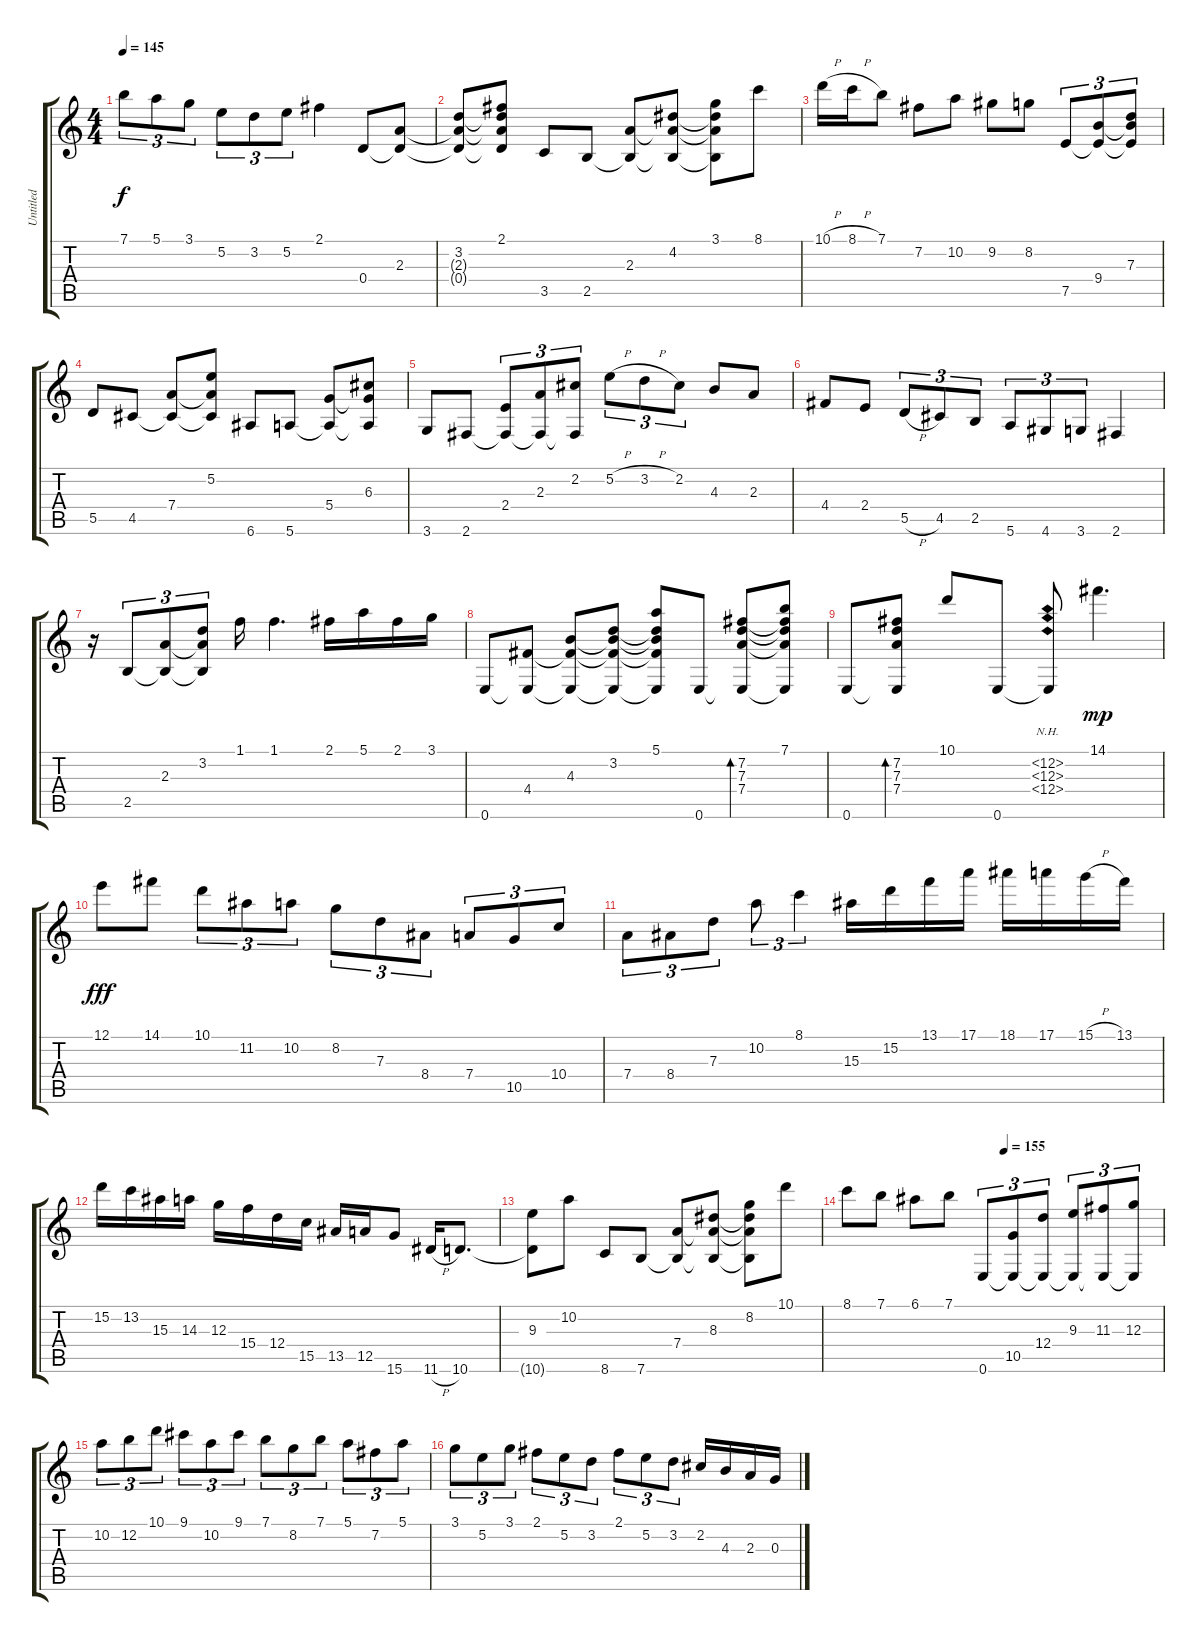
\track ("Untitled" "Untitled") {instrument acousticguitarnylon}
\staff {score tabs}
\tuning (E4 B3 G3 D3 A2 E2) {hide}
\ts (4 4)
\tempo 145
\clef g2
\ks c
7.1.8{tu (3 2) dy f} 5.1.8{tu (3 2)} 3.1.8{tu (3 2)} 5.2.8{tu (3 2)} 3.2.8{tu (3 2)} 5.2.8{tu (3 2)} 2.1.4 0.4.8 (2.3 0.4{t}).8 |
(3.2 2.3{t} 0.4{t}).8 (2.1 3.2{t} 2.3{t} 0.4{t}).8 3.5.8 2.5.8 (2.3 2.5{t}).8 (4.2 2.3{t} 2.5{t}).8 (3.1 4.2{t} 2.3{t} 2.5{t}).8 8.1.8 |
10.1{h}.16 8.1{h}.16 7.1.8 7.2.8 10.2.8 9.2.8 8.2.8 7.5.8{tu (3 2)} (9.4 7.5{t}).8{tu (3 2)} (7.3 9.4{t} 7.5{t}).8{tu (3 2)} |
5.5.8 4.5.8 (7.4 4.5{t}).8 (5.2 7.4{t} 4.5{t}).8 6.6.8 5.6.8 (5.4 5.6{t}).8 (6.3 5.4{t} 5.6{t}).8 |
3.6.8 2.6.8 (2.4 2.6{t}).8{tu (3 2)} (2.3 2.6{t}).8{tu (3 2)} (2.2 2.6{t}).8{tu (3 2)} 5.2{h}.8{tu (3 2)} 3.2{h}.8{tu (3 2)} 2.2.8{tu (3 2)} 4.3.8 2.3.8 |
4.4.8 2.4.8 5.5{h}.8{tu (3 2)} 4.5.8{tu (3 2)} 2.5.8{tu (3 2)} 5.6.8{tu (3 2)} 4.6.8{tu (3 2)} 3.6.8{tu (3 2)} 2.6.4 |
r.16 2.5.8{tu (3 2)} (2.3 2.5{t}).8{tu (3 2)} (3.2 2.3{t} 2.5{t}).8{tu (3 2)} 1.1.16 1.1.4{d} 2.1.16 5.1.16 2.1.16 3.1.16 |
0.6.8 (4.4 0.6{t}).8 (4.3 4.4{t} 0.6{t}).8 (3.2 4.3{t} 4.4{t} 0.6{t}).8 (5.1 3.2{t} 4.3{t} 4.4{t} 0.6{t}).8 0.6.8 (7.2 7.3 7.4 0.6{t}).8{bd 30} (7.1 7.2{t} 7.3{t} 7.4{t} 0.6{t}).8 |
0.6.8 (7.2 7.3 7.4 0.6{t}).8{bd 30} 10.1.8 0.6.8 (12.2{nh} 12.3{nh} 12.4{nh} 0.6{t}).8 14.1.4{d dy mp} |
12.1.8{dy fff} 14.1.8 10.1.8{tu (3 2)} 11.2.8{tu (3 2)} 10.2.8{tu (3 2)} 8.2.8{tu (3 2)} 7.3.8{tu (3 2)} 8.4.8{tu (3 2)} 7.4.8{tu (3 2)} 10.5.8{tu (3 2)} 10.4.8{tu (3 2)} |
7.4.8{tu (3 2)} 8.4.8{tu (3 2)} 7.3.8{tu (3 2)} 10.2.8{tu (3 2)} 8.1.4{tu (3 2)} 15.3.16 15.2.16 13.1.16 17.1.16 18.1.16 17.1.16 15.1{h}.16 13.1.16 |
15.2.16 13.2.16 15.3.16 14.3.16 12.3.16 15.4.16 12.4.16 15.5.16 13.5.16 12.5.16 15.6.8 11.6{h}.16 10.6.8{d} |
(9.3 10.6{t}).8 10.2.8 8.6.8 7.6.8 (7.4 7.6{t}).8 (8.3 7.4{t} 7.6{t}).8 (8.2 8.3{t} 7.4{t} 7.6{t}).8 10.1.8 |
\tempo (155 0.5)
8.1.8 7.1.8 6.1.8 7.1.8 0.6.8{tu (3 2)} (10.5 0.6{t}).8{tu (3 2)} (12.4 0.6{t}).8{tu (3 2)} (9.3 0.6{t}).8{tu (3 2)} (11.3 0.6{t}).8{tu (3 2)} (12.3 0.6{t}).8{tu (3 2)} |
10.2.8{tu (3 2)} 12.2.8{tu (3 2)} 10.1.8{tu (3 2)} 9.1.8{tu (3 2)} 10.2.8{tu (3 2)} 9.1.8{tu (3 2)} 7.1.8{tu (3 2)} 8.2.8{tu (3 2)} 7.1.8{tu (3 2)} 5.1.8{tu (3 2)} 7.2.8{tu (3 2)} 5.1.8{tu (3 2)} |
3.1.8{tu (3 2)} 5.2.8{tu (3 2)} 3.1.8{tu (3 2)} 2.1.8{tu (3 2)} 5.2.8{tu (3 2)} 3.2.8{tu (3 2)} 2.1.8{tu (3 2)} 5.2.8{tu (3 2)} 3.2.8{tu (3 2)} 2.2.16 4.3.16 2.3.16 0.3.16
